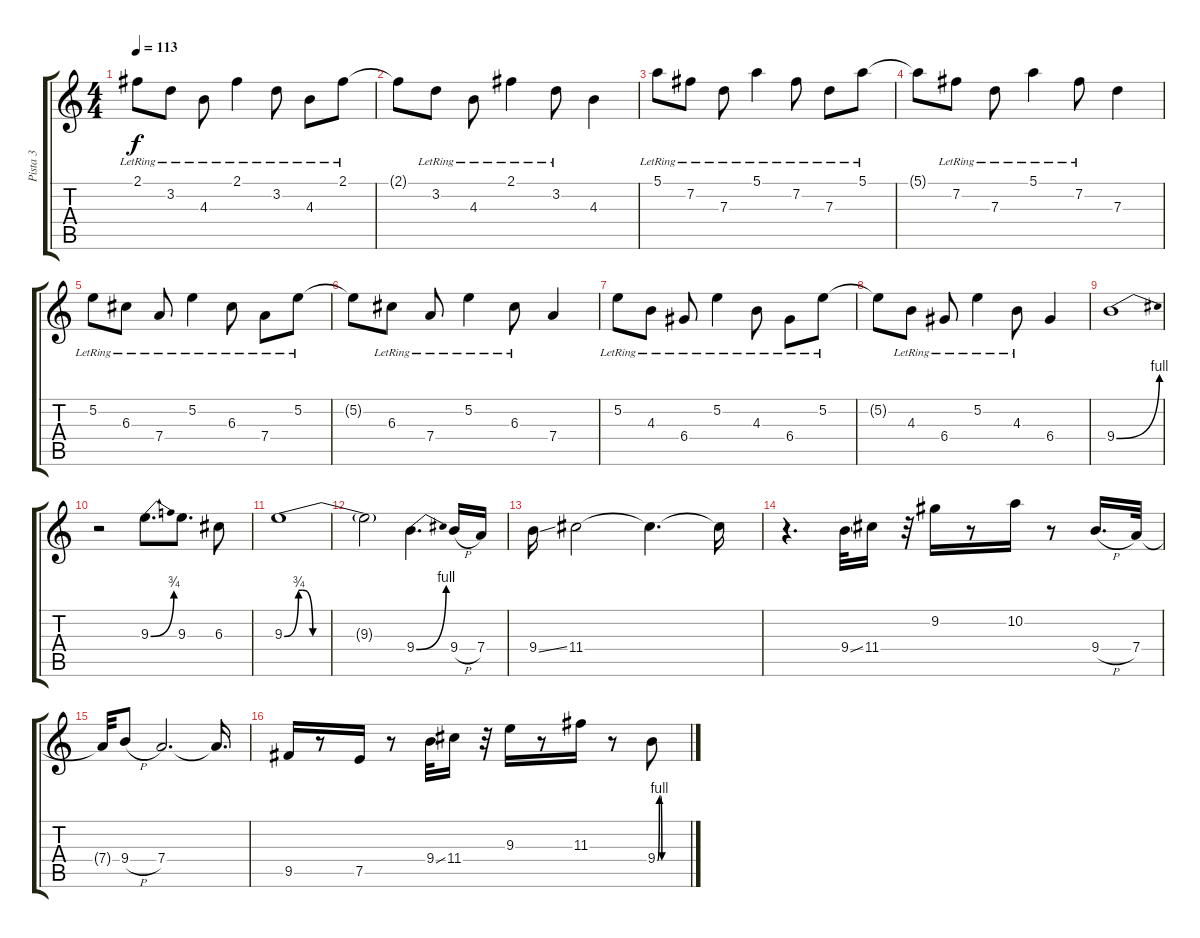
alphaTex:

\track ("Pista 3" "Pista 3") {instrument electricguitarclean}
\staff {score tabs}
\tuning (E4 B3 G3 D3 A2 E2) {hide}
\ts (4 4)
\tempo 113
\clef g2
\ks c
2.1{lr}.8{dy f} 3.2{lr}.8 4.3{lr}.8 2.1{lr}.4 3.2{lr}.8 4.3{lr}.8 2.1{lr}.8 |
2.1{t}.8 3.2{lr}.8 4.3{lr}.8 2.1{lr}.4 3.2{lr}.8 4.3.4 |
5.1{lr}.8 7.2{lr}.8 7.3{lr}.8 5.1{lr}.4 7.2{lr}.8 7.3{lr}.8 5.1{lr}.8 |
5.1{t}.8 7.2{lr}.8 7.3{lr}.8 5.1{lr}.4 7.2{lr}.8 7.3.4 |
5.2{lr}.8 6.3{lr}.8 7.4{lr}.8 5.2{lr}.4 6.3{lr}.8 7.4{lr}.8 5.2{lr}.8 |
5.2{t}.8 6.3{lr}.8 7.4{lr}.8 5.2{lr}.4 6.3{lr}.8 7.4.4 |
5.2{lr}.8 4.3{lr}.8 6.4{lr}.8 5.2{lr}.4 4.3{lr}.8 6.4{lr}.8 5.2{lr}.8 |
5.2{t}.8 4.3{lr}.8 6.4{lr}.8 5.2{lr}.4 4.3{lr}.8 6.4.4 |
9.4{be (bend 0 0 60 4)}.1{volume 16} |
r.2 9.3{be (bend 0 0 60 3)}.8{d} 9.3.8{d} 6.3.8 |
9.3{be (custom 0 0 7 3 9 3 14 0 17 0 30 0 60 0)}.1 |
9.3{t}.2 9.4{be (bend 0 0 60 4)}.4{d} 9.4{h}.16 7.4.16 |
9.4{ss}.16 11.4.2 11.4{t}.4{d} 11.4{t}.16 |
r.4{d} 9.4{ss}.32 11.4.16 r.32 9.2.16 r.8 10.2.16 r.8 9.4{h}.16{d} 7.4.32 |
7.4{t}.32 9.4{h}.8 7.4.2{d} 7.4{t}.16{d} |
9.5.16 r.8 7.5.16 r.8 9.4{ss}.32 11.4.16 r.32 9.3.16 r.8 11.3.16 r.8 9.4{be (custom 0 0 4 4 6 4 9 0 18 0 30 0 60 0)}.8
